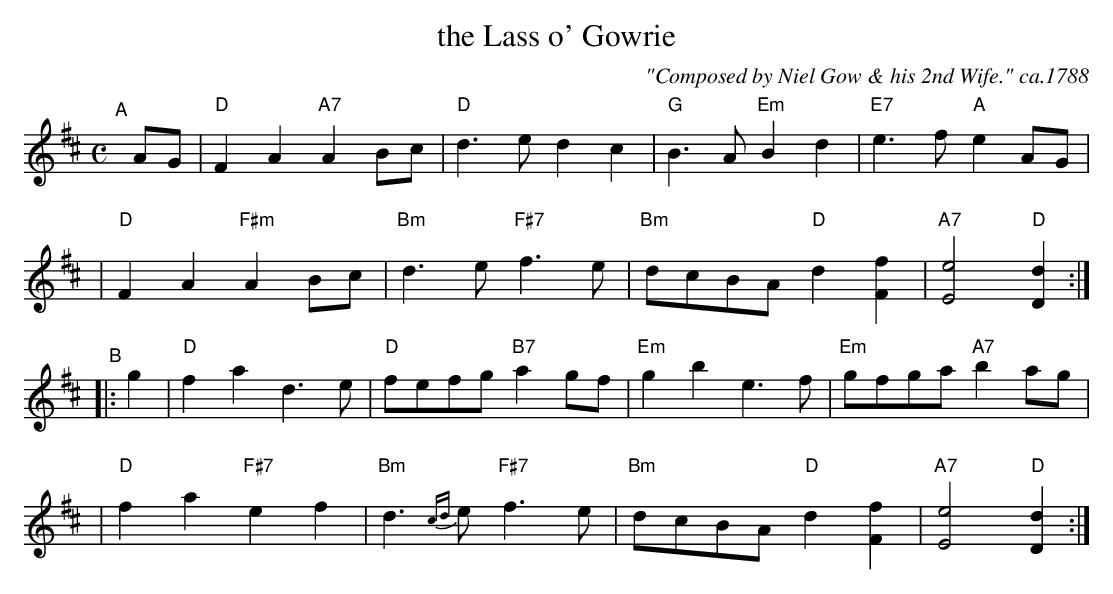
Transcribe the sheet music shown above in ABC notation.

X:1
T: the Lass o' Gowrie
C: "Composed by Niel Gow & his 2nd Wife." ca.1788
M: C
L: 1/8
K: D
"^A"[|] AG \
| "D"F2A2 "A7"A2Bc | "D"d3e d2c2 | "G"B3A "Em"B2d2 | "E7"e3f "A"e2AG |
| "D"F2A2 "F#m"A2Bc | "Bm"d3e "F#7"f3e | "Bm"dcBA "D"d2[f2F2] | "A7"[e4E4] "D"[d2D2] :|
"^B"|: g2 \
| "D"f2a2 d3e | "D"fefg "B7"a2gf | "Em"g2b2 e3f | "Em"gfga "A7"b2ag |
| "D"f2a2 "F#7"e2f2 | "Bm"d3{cd}e "F#7"f3e | "Bm"dcBA "D"d2[f2F2] | "A7"[e4E4] "D"[d2D2] :|
